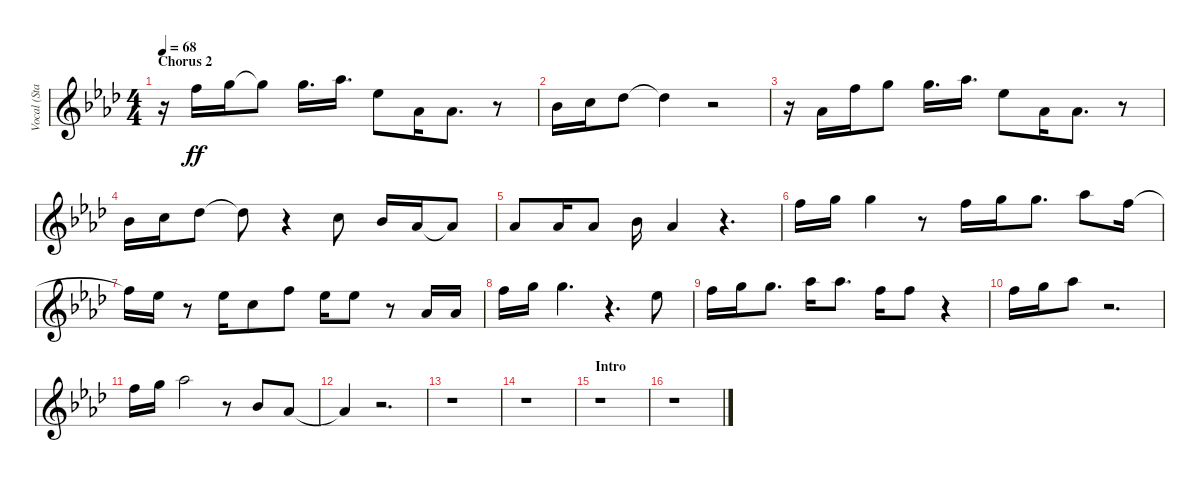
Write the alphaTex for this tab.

\track ("Vocal (Staff 1)" "Vocal (Sta") {instrument fx4atmosphere}
\staff {score}
\tuning (E4 B3 G3 D3 A2 E2 B1) {hide}
\ts (4 4)
\section ("" "Chorus 2")
\tempo 68
\clef g2
\ks ab
r.16{dy ff} 13.1.16 15.1.16 15.1{t}.8 15.1.16{d} 16.1.16{d} 11.1.8 4.1.16 4.1.8{d} r.8 |
6.1.16 8.1.16 9.1.8 9.1{t}.4 r.2 |
r.16 4.1.16 13.1.16 15.1.8 15.1.16{d} 16.1.16{d} 11.1.8 4.1.16 4.1.8{d} r.8 |
6.1.16 8.1.16 9.1.8 9.1{t}.8 r.4 8.1.8 6.1.16 4.1.16 4.1{t}.8 |
4.1.8 4.1.16 4.1.8 6.1.16 4.1.4 r.4{d} |
13.1.16 15.1.16 15.1.4 r.8 13.1.16 15.1.16 15.1.8{d} 16.1.8 13.1.16 |
13.1{t}.16 11.1.16 r.8 11.1.16 8.1.8 13.1.8 11.1.16 11.1.8 r.8 4.1.16 4.1.16 |
13.1.16 15.1.16 15.1.4{d} r.4{d} 11.1.8 |
13.1.16 15.1.16 15.1.8{d} 16.1.16 16.1.8{d} 13.1.16 13.1.8 r.4 |
13.1.16 15.1.16 16.1.8 r.2{d} |
13.1.16 15.1.16 16.1.2 r.8 6.1.8 4.1.8 |
4.1{t}.4 r.2{d} |
r.1 |
r.1 |
\section ("" "Intro")
r.1 |
r.1
